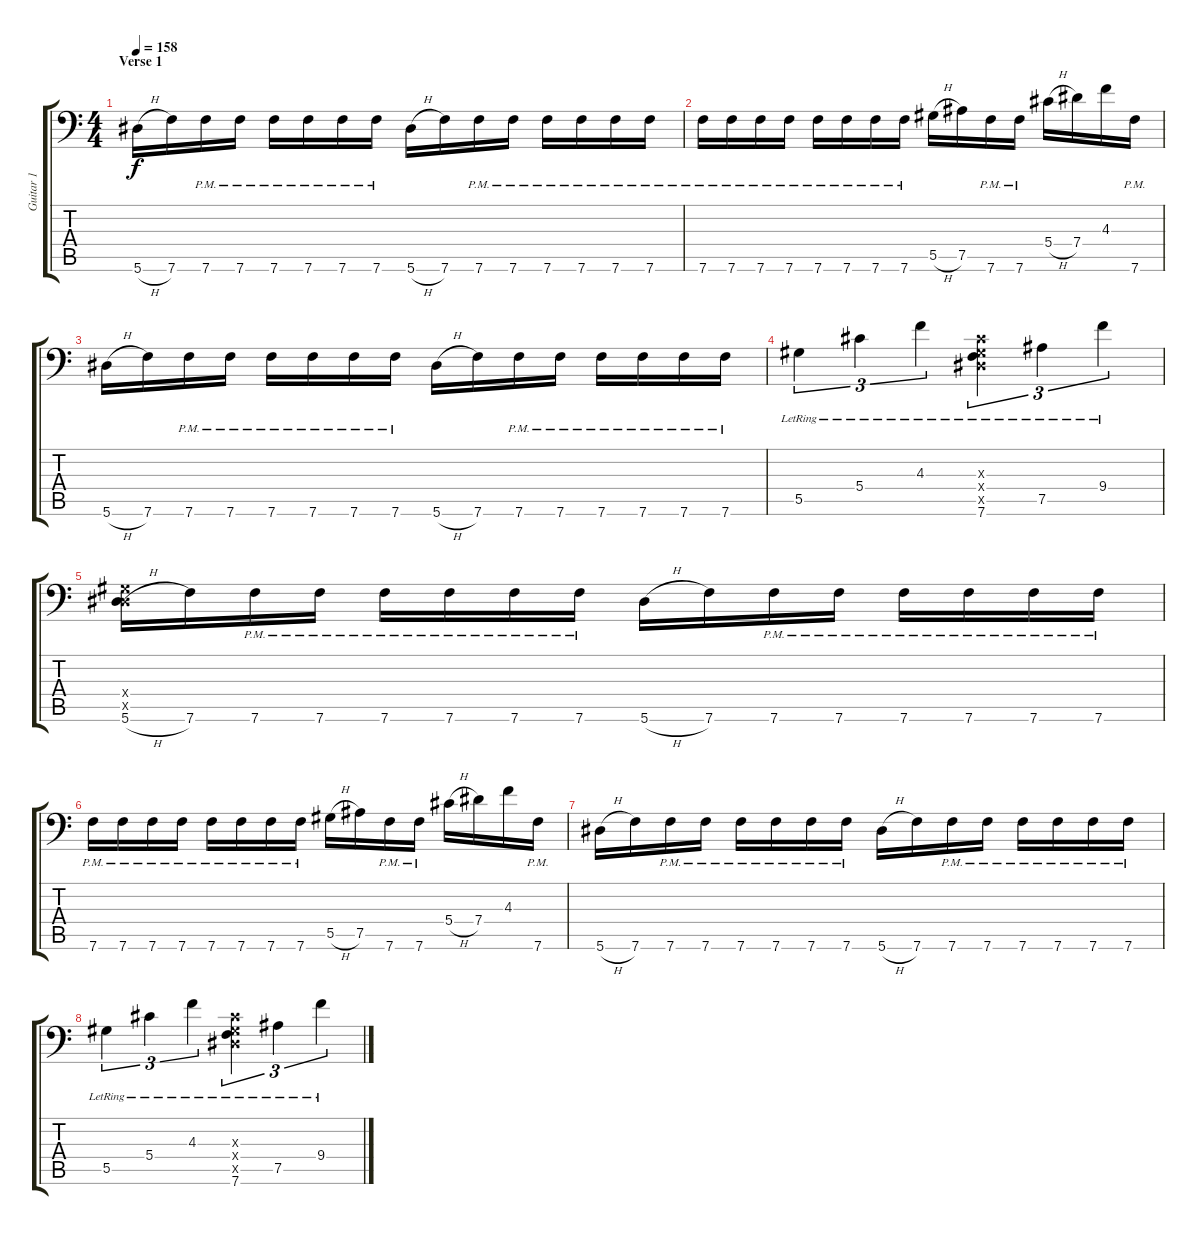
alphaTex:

\track ("Guitar 1" "Guitar 1") {instrument distortionguitar}
\staff {score tabs}
\tuning (Bb3 F3 Db3 Ab2 Eb2 Bb1) {hide}
\ts (4 4)
\section ("" "Verse 1")
\tempo 158
\clef f4
\ks c
5.6{h}.16{dy f} 7.6.16 7.6{pm}.16 7.6{pm}.16 7.6{pm}.16 7.6{pm}.16 7.6{pm}.16 7.6{pm}.16 5.6{h}.16 7.6.16 7.6{pm}.16 7.6{pm}.16 7.6{pm}.16 7.6{pm}.16 7.6{pm}.16 7.6{pm}.16 |
7.6{pm}.16 7.6{pm}.16 7.6{pm}.16 7.6{pm}.16 7.6{pm}.16 7.6{pm}.16 7.6{pm}.16 7.6{pm}.16 5.5{h}.16 7.5.16 7.6{pm}.16 7.6{pm}.16 5.4{h}.16 7.4.16 4.3.16 7.6{pm}.16 |
5.6{h}.16 7.6.16 7.6{pm}.16 7.6{pm}.16 7.6{pm}.16 7.6{pm}.16 7.6{pm}.16 7.6{pm}.16 5.6{h}.16 7.6.16 7.6{pm}.16 7.6{pm}.16 7.6{pm}.16 7.6{pm}.16 7.6{pm}.16 7.6{pm}.16 |
5.5{lr}.4{tu (3 2)} 5.4{lr}.4{tu (3 2)} 4.3{lr}.4{tu (3 2)} (0.3{x} 0.4{x} 0.5{x} 7.6{lr}).4{tu (3 2)} 7.5{lr}.4{tu (3 2)} 9.4{lr}.4{tu (3 2)} |
(0.4{x} 0.5{x} 5.6{h}).16 7.6.16 7.6{pm}.16 7.6{pm}.16 7.6{pm}.16 7.6{pm}.16 7.6{pm}.16 7.6{pm}.16 5.6{h}.16 7.6.16 7.6{pm}.16 7.6{pm}.16 7.6{pm}.16 7.6{pm}.16 7.6{pm}.16 7.6{pm}.16 |
7.6{pm}.16 7.6{pm}.16 7.6{pm}.16 7.6{pm}.16 7.6{pm}.16 7.6{pm}.16 7.6{pm}.16 7.6{pm}.16 5.5{h}.16 7.5.16 7.6{pm}.16 7.6{pm}.16 5.4{h}.16 7.4.16 4.3.16 7.6{pm}.16 |
5.6{h}.16 7.6.16 7.6{pm}.16 7.6{pm}.16 7.6{pm}.16 7.6{pm}.16 7.6{pm}.16 7.6{pm}.16 5.6{h}.16 7.6.16 7.6{pm}.16 7.6{pm}.16 7.6{pm}.16 7.6{pm}.16 7.6{pm}.16 7.6{pm}.16 |
5.5{lr}.4{tu (3 2)} 5.4{lr}.4{tu (3 2)} 4.3{lr}.4{tu (3 2)} (0.3{x} 0.4{x} 0.5{x} 7.6{lr}).4{tu (3 2)} 7.5{lr}.4{tu (3 2)} 9.4{lr}.4{tu (3 2)}
